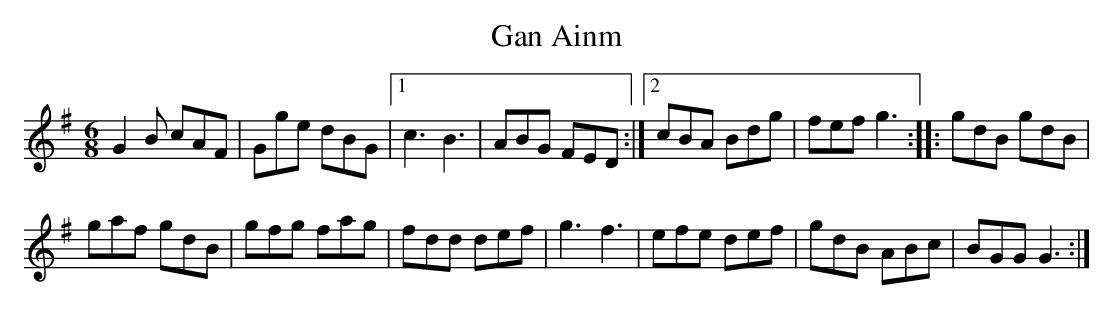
X:1
T:Gan Ainm
M:6/8
L:1/8
K:G
G2B cAF | Gge dBG |1 c3 B3 | ABG FED :|2 cBA Bdg | fef g3 :: gdB gdB |
gaf gdB | gfg fag | fdd def | g3 f3 | efe def | gdB ABc | BGG G3 :|
